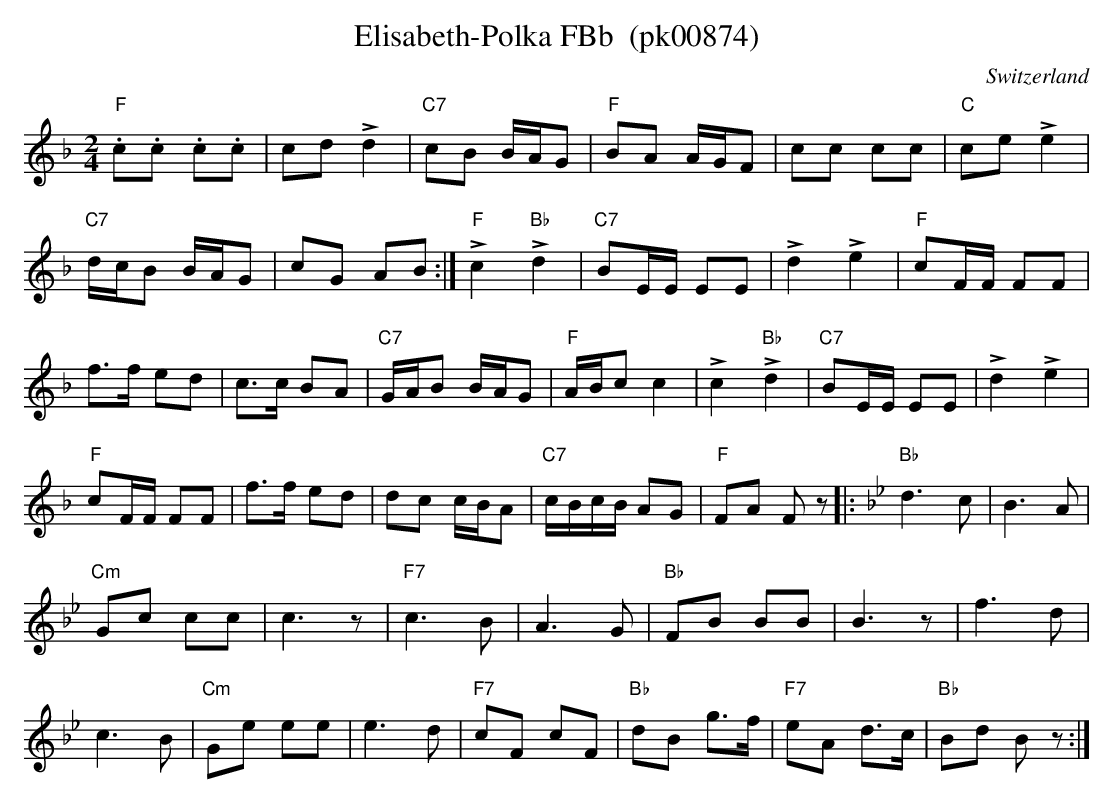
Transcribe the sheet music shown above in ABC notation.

X:1
T: Elisabeth-Polka FBb  (pk00874)
O:Switzerland
M:2/4
L:1/8
K:F major
"F".c.c .c.c | cd +>+d2 | "C7"cB B/A/G | "F"BA A/G/F | cc cc | "C"ce +>+e2 |
"C7"d/c/B B/A/G | cG AB :| "F"+>+c2"Bb"+>+d2 | "C7"BE/E/ EE | +>+d2+>+e2 | "F"cF/F/ FF |
f>f ed | c>c BA | "C7"G/A/B B/A/G | "F"A/B/c c2 | +>+c2"Bb"+>+d2 | "C7"BE/E/ EE | +>+d2+>+e2 |
"F"cF/F/ FF | f>f ed | dc c/B/A | "C7"c/B/c/B/ AG | "F"FA Fz |: [K:Bb] "Bb"d3c | B3A |
"Cm"Gc cc | c3z | "F7"c3B | A3G | "Bb"FB BB | B3z | f3d |
c3B | "Cm"Ge ee | e3d | "F7"cF cF | "Bb"dB g>f | "F7"eA d>c | "Bb"Bd Bz :|
